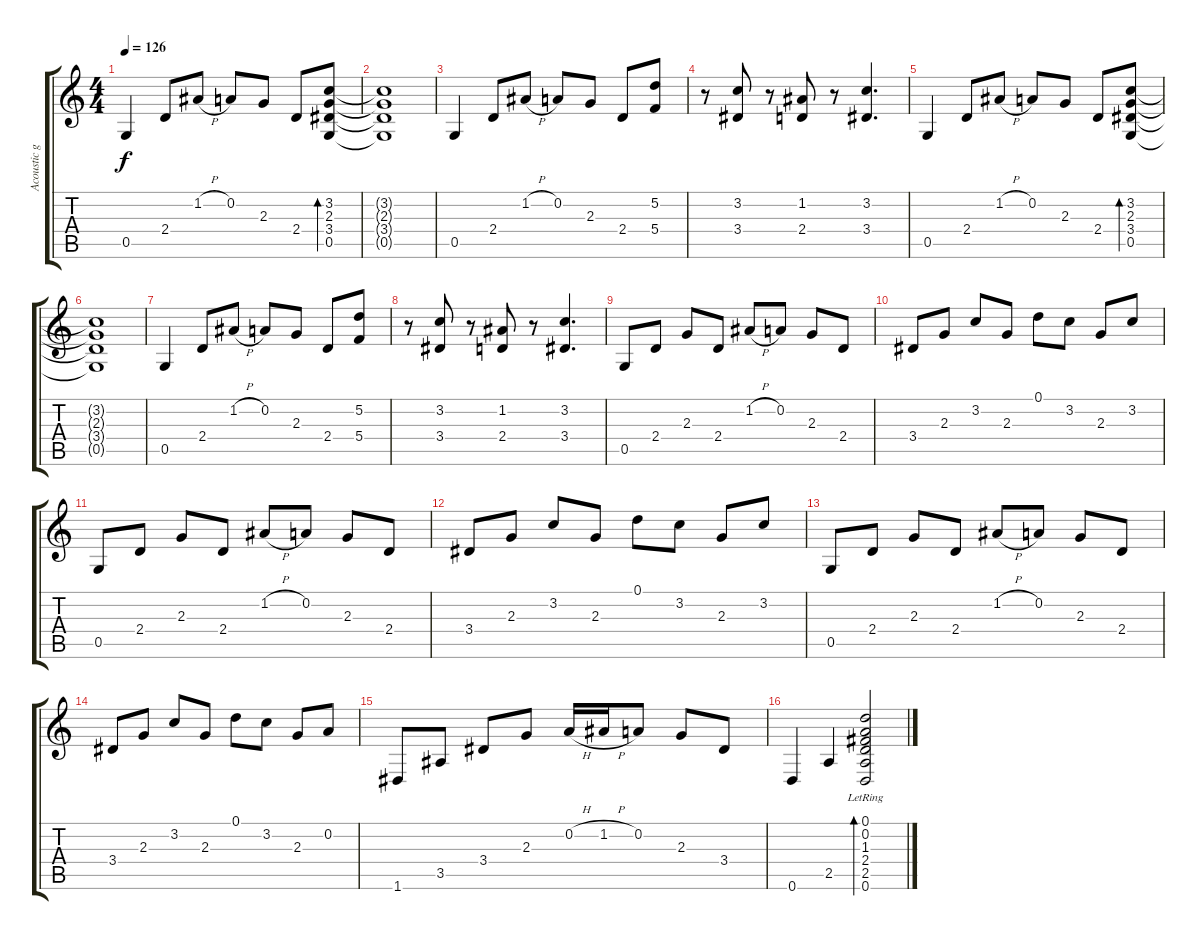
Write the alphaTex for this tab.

\track ("Acoustic guitar" "Acoustic g") {instrument acousticguitarsteel}
\staff {score tabs}
\tuning (D4 A3 F3 C3 G2 D2) {hide}
\ts (4 4)
\tempo 126
\clef g2
\ks c
0.5.4{dy f} 2.4.8 1.2{h}.8 0.2.8 2.3.8 2.4.8 (3.2 2.3 3.4 0.5).8{bd 120} |
(3.2{t} 2.3{t} 3.4{t} 0.5{t}).1 |
0.5.4 2.4.8 1.2{h}.8 0.2.8 2.3.8 2.4.8 (5.2 5.4).8 |
r.8 (3.2 3.4).8 r.8 (1.2 2.4).8 r.8 (3.2 3.4).4{d} |
0.5.4 2.4.8 1.2{h}.8 0.2.8 2.3.8 2.4.8 (3.2 2.3 3.4 0.5).8{bd 120} |
(3.2{t} 2.3{t} 3.4{t} 0.5{t}).1 |
0.5.4 2.4.8 1.2{h}.8 0.2.8 2.3.8 2.4.8 (5.2 5.4).8 |
r.8 (3.2 3.4).8 r.8 (1.2 2.4).8 r.8 (3.2 3.4).4{d} |
0.5.8 2.4.8 2.3.8 2.4.8 1.2{h}.8 0.2.8 2.3.8 2.4.8 |
3.4.8 2.3.8 3.2.8 2.3.8 0.1.8 3.2.8 2.3.8 3.2.8 |
0.5.8 2.4.8 2.3.8 2.4.8 1.2{h}.8 0.2.8 2.3.8 2.4.8 |
3.4.8 2.3.8 3.2.8 2.3.8 0.1.8 3.2.8 2.3.8 3.2.8 |
0.5.8 2.4.8 2.3.8 2.4.8 1.2{h}.8 0.2.8 2.3.8 2.4.8 |
3.4.8 2.3.8 3.2.8 2.3.8 0.1.8 3.2.8 2.3.8 0.2.8 |
1.6.8 3.5.8 3.4.8 2.3.8 0.2{h}.16 1.2{h}.16 0.2.8 2.3.8 3.4.8 |
0.6.4 2.5.4 (0.1{lr} 0.2 1.3 2.4 2.5 0.6).2{bd 240}
